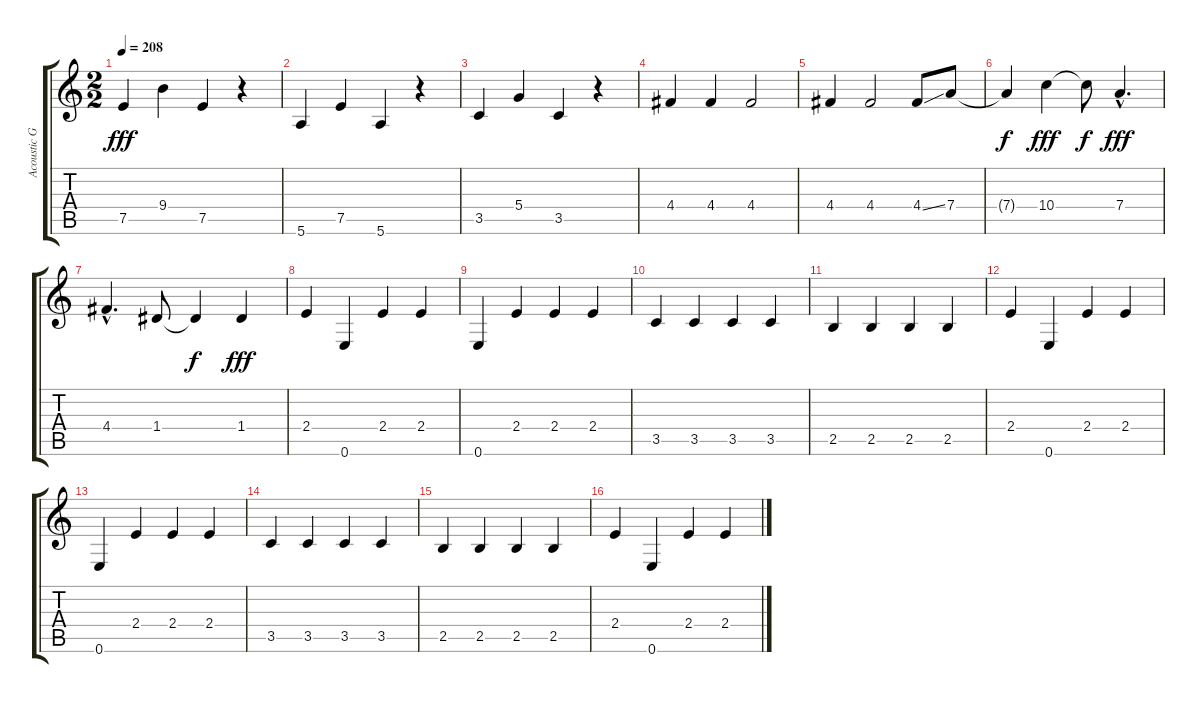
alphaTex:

\track ("Acoustic Guitar" "Acoustic G") {instrument acousticguitarsteel}
\staff {score tabs}
\tuning (E4 B3 G3 D3 A2 E2) {hide}
\ts (2 2)
\tempo 208
\clef g2
\ks c
7.5.4{dy fff} 9.4.4 7.5.4 r.4 |
5.6.4 7.5.4 5.6.4 r.4 |
3.5.4 5.4.4 3.5.4 r.4 |
4.4.4 4.4.4 4.4.2 |
4.4.4 4.4.2 4.4{ss}.8 7.4.8 |
7.4{t}.4{dy f} 10.4.4{dy fff} 10.4{t}.8{dy f} 7.4{hac}.4{d dy fff} |
4.4{hac}.4{d} 1.4.8 1.4{t}.4{dy f} 1.4.4{dy fff} |
2.4.4 0.6.4 2.4.4 2.4.4 |
0.6.4 2.4.4 2.4.4 2.4.4 |
3.5.4 3.5.4 3.5.4 3.5.4 |
2.5.4 2.5.4 2.5.4 2.5.4 |
2.4.4 0.6.4 2.4.4 2.4.4 |
0.6.4 2.4.4 2.4.4 2.4.4 |
3.5.4 3.5.4 3.5.4 3.5.4 |
2.5.4 2.5.4 2.5.4 2.5.4 |
2.4.4 0.6.4 2.4.4 2.4.4
